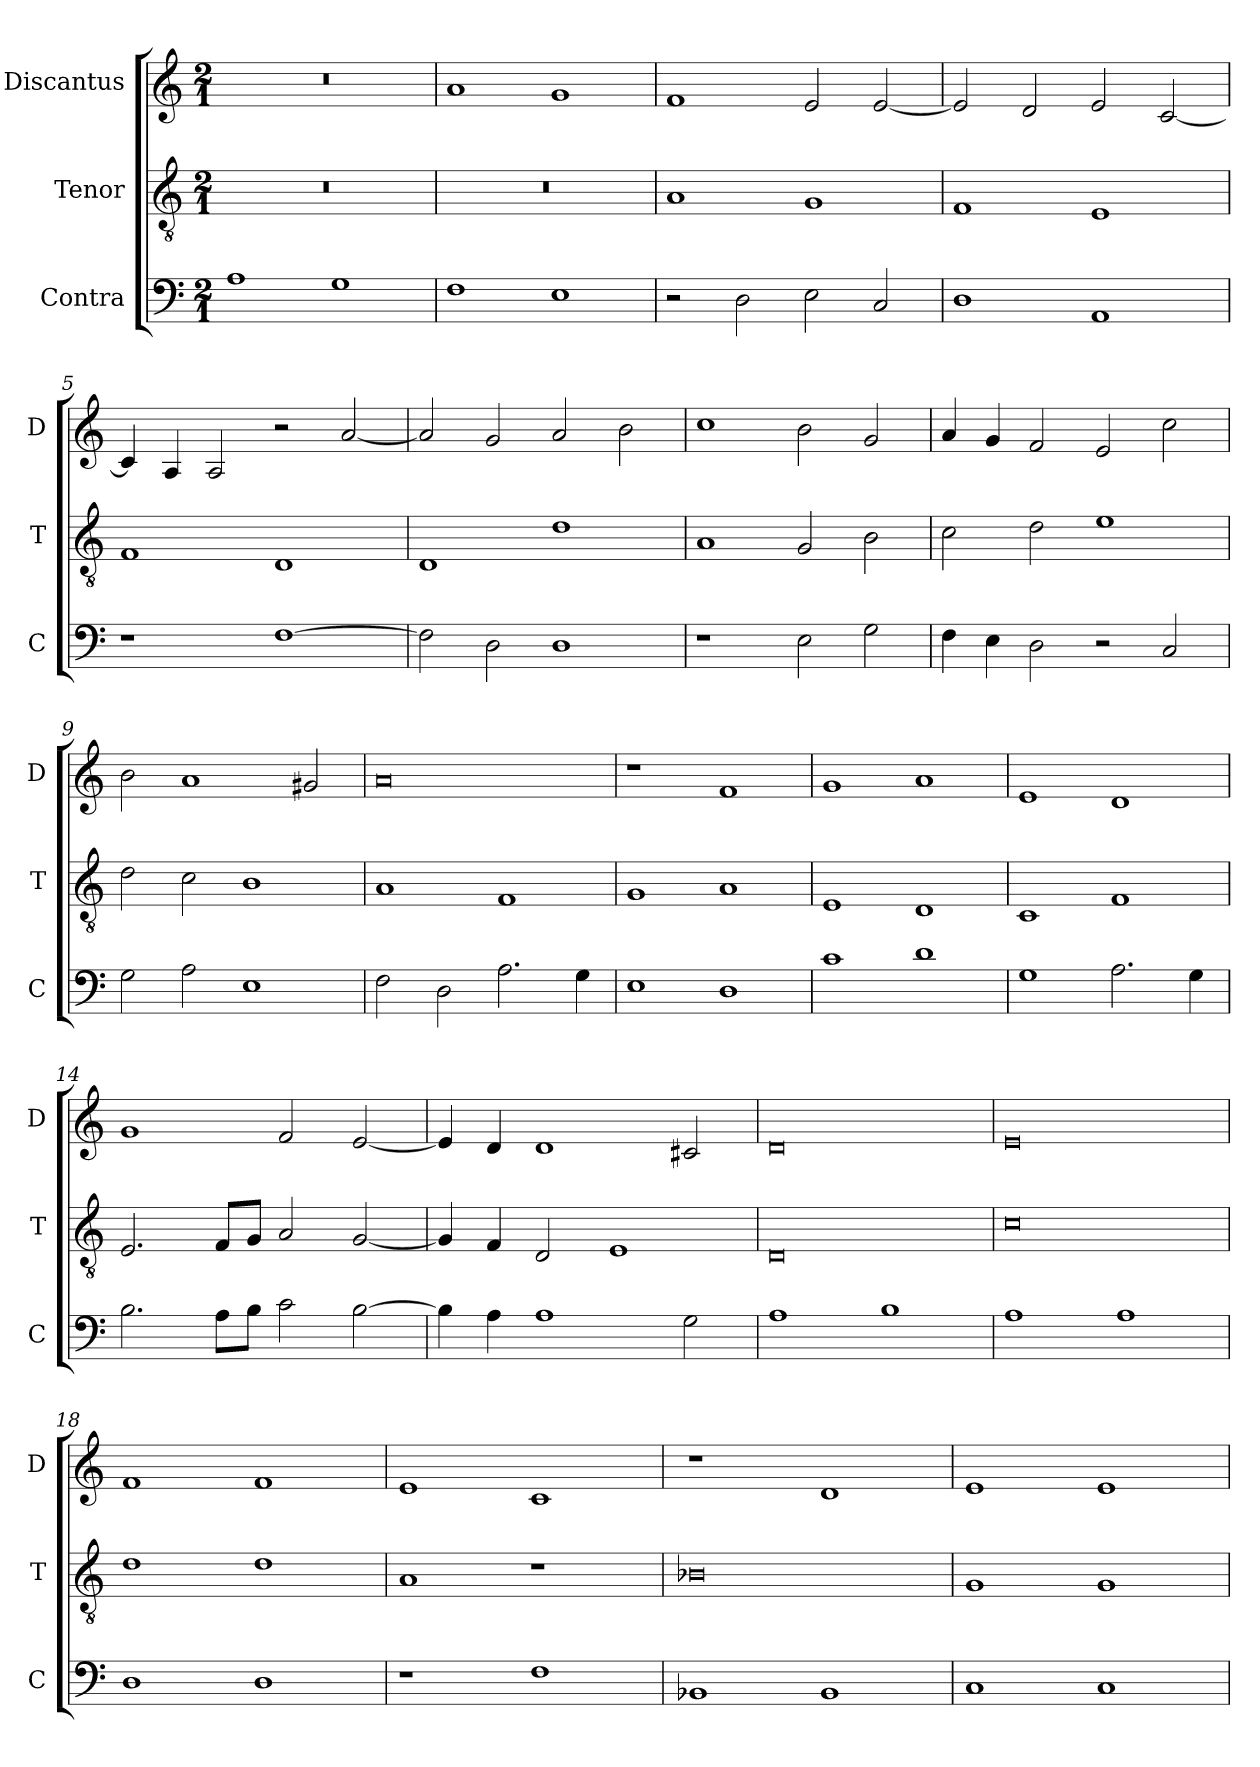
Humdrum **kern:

**kern	**kern	**kern
*part3	*part2	*part1
*staff3	*staff2	*staff1
*I"Contra	*I"Tenor	*I"Discantus
*I'C	*I'T	*I'D
*clefF4	*clefGv2	*clefG2
*k[]	*k[]	*k[]
*M2/1	*M2/1	*M2/1
=1	=1	=1
1A	0r	0r
1G	.	.
=2	=2	=2
1F	0r	1a
1E	.	1g
=3	=3	=3
2r	1A	1f
2D	.	.
2E	1G	2e
2C	.	[2e
=4	=4	=4
1D	1F	2e]
.	.	2d
1AA	1E	2e
.	.	[2c
=5	=5	=5
1r	1F	4c]
.	.	4A
.	.	2A
[1F	1D	2r
.	.	[2a
=6	=6	=6
2F]	1D	2a]
2D	.	2g
1D	1d	2a
.	.	2b
=7	=7	=7
1r	1A	1cc
2E	2G	2b
2G	2B	2g
=8	=8	=8
4F	2c	4a
4E	.	4g
2D	2d	2f
2r	1e	2e
2C	.	2cc
=9	=9	=9
2G	2d	2b
2A	2c	1a
1E	1B	.
.	.	2g#X
=10	=10	=10
2F	1A	0a
2D	.	.
2.A	1F	.
4G	.	.
=11	=11	=11
1E	1G	1r
1D	1A	1f
=12	=12	=12
1c	1E	1g
1d	1D	1a
=13	=13	=13
1G	1C	1e
2.A	1F	1d
4G	.	.
=14	=14	=14
2.B	2.E	1g
8AL	8FL	.
8BJ	8GJ	.
2c	2A	2f
[2B	[2G	[2e
=15	=15	=15
4B]	4G]	4e]
4A	4F	4d
1A	2D	1d
.	1E	.
2G	.	2c#X
=16	=16	=16
1A	0D	0d
1B	.	.
=17	=17	=17
1A	0c	0e
1A	.	.
=18	=18	=18
1D	1d	1f
1D	1d	1f
=19	=19	=19
1r	1A	1e
1F	1r	1c
=20	=20	=20
1BB-X	0B-X	1r
1BB-	.	1d
=21	=21	=21
1C	1G	1e
1C	1G	1e
=	=	=
*-	*-	*-
